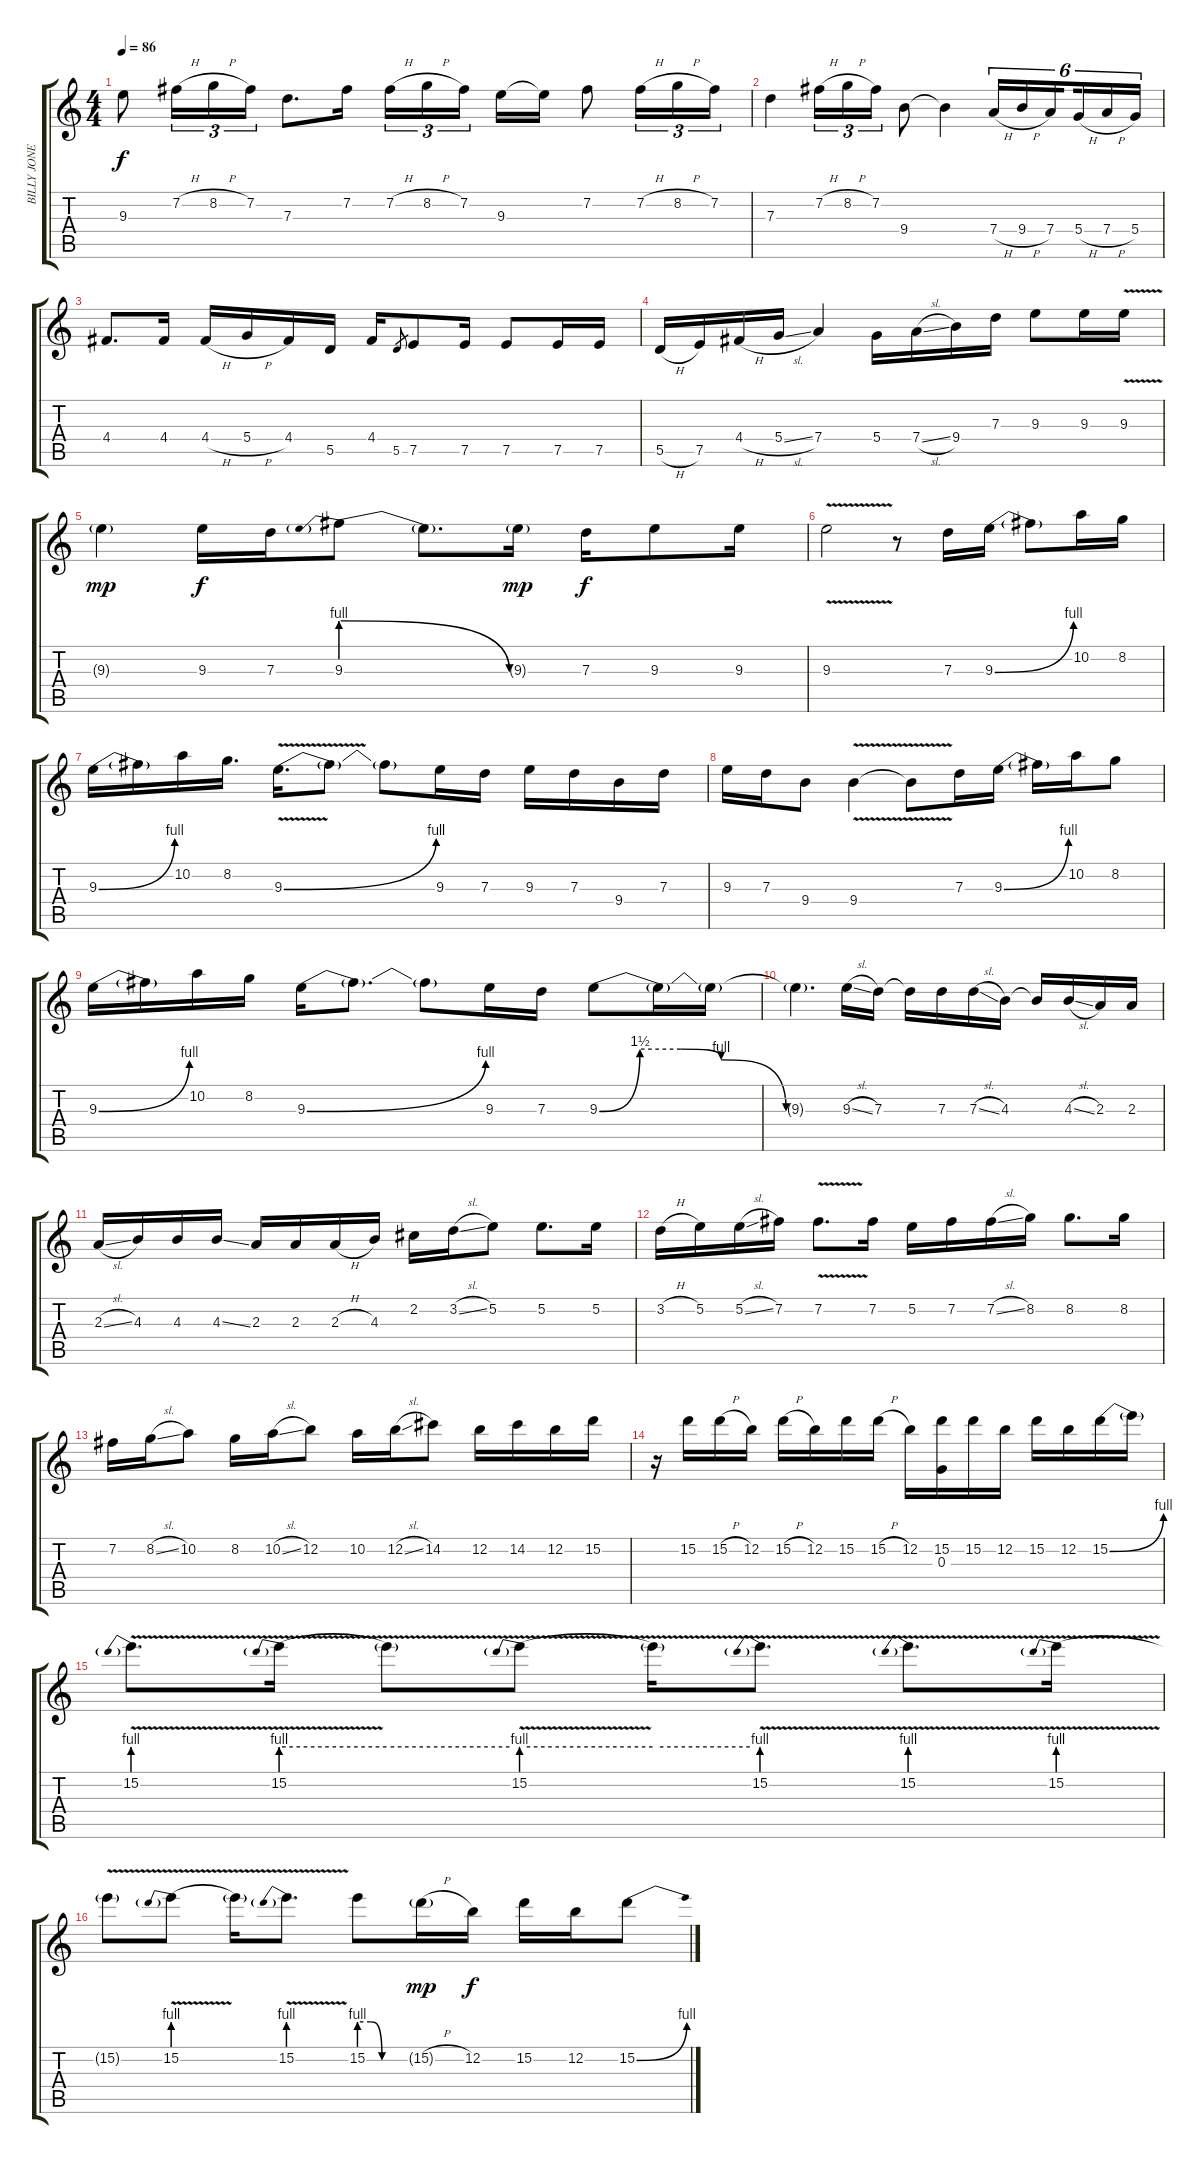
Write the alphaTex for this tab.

\track ("BILLY JONES" "BILLY JONE") {instrument electricguitarclean}
\staff {score tabs}
\tuning (E4 B3 G3 D3 A2 E2) {hide}
\ts (4 4)
\tempo 86
\clef g2
\ks c
9.3{t}.8{dy f} 7.2{h}.16{tu (3 2)} 8.2{h}.16{tu (3 2)} 7.2.16{tu (3 2)} 7.3.8{d} 7.2.16 7.2{h}.16{tu (3 2)} 8.2{h}.16{tu (3 2)} 7.2.16{tu (3 2) beam splitsecondary} 9.3.16 9.3{t}.16 7.2.8 7.2{h}.16{tu (3 2)} 8.2{h}.16{tu (3 2)} 7.2.16{tu (3 2)} |
7.3.4 7.2{h}.16{tu (3 2)} 8.2{h}.16{tu (3 2)} 7.2.16{tu (3 2)} 9.4.8 9.4{t}.4 7.4{h}.16{tu (6 4)} 9.4{h}.16{tu (6 4)} 7.4.16{tu (6 4) beam splitsecondary} 5.4{h}.16{tu (6 4)} 7.4{h}.16{tu (6 4)} 5.4.16{tu (6 4)} |
4.4.8{d} 4.4.16 4.4{h}.16 5.4{h}.16 4.4.16 5.5.16 4.4.16 5.5.8{gr} 7.5.8 7.5.16 7.5.8 7.5.16 7.5.16 |
5.5{h}.16 7.5.16 4.4{h}.16 5.4{sl}.16 7.4.4 5.4.16 7.4{sl}.16 9.4.16 7.3.16 9.3.8 9.3.16 9.3{v}.16 |
9.3{g}.4{dy mp} 9.3.16{dy f} 7.3.16 9.3{be (prebendrelease 0 4 60 0)}.8 9.3{t}.8{d} 9.3{g}.16{dy mp} 7.3.16{dy f} 9.3.8 9.3.16 |
9.3{v}.2 r.8 7.3.16 9.3{be (bend 0 0 60 4)}.16 9.3{t}.8 10.2.16 8.2.16 |
9.3{be (bend 0 0 60 4)}.16 9.3{t}.16 10.2.16 8.2.16{d} 9.3{be (bend 0 0 60 4) v}.16{d} 9.3{t}.8 9.3{t}.8 9.3.16 7.3.16 9.3.16 7.3.16 9.4.16 7.3.16 |
9.3.16 7.3.16 9.4.8 9.4{v}.4 9.4{t}.8 7.3.16 9.3{be (bend 0 0 60 4)}.16 9.3{t}.16 10.2.16 8.2.8 |
9.3{be (bend 0 0 60 4)}.16 9.3{t}.16 10.2.16 8.2.16 9.3{be (bend 0 0 60 4)}.16 9.3{t}.8{d} 9.3{t}.8 9.3.16 7.3.16 9.3{be (custom 0 0 10 6 20 6 30 4 46 0 60 0)}.8 9.3{t}.16 9.3{t}.16 |
9.3{t}.4{d} 9.3{sl}.16 7.3.16 7.3{t}.16 7.3.16 7.3{sl}.16 4.3.16 4.3{t}.16 4.3{sl}.16 2.3.16 2.3.16 |
2.3{sl}.16 4.3.16 4.3.16 4.3{ss}.16 2.3.16 2.3.16 2.3{h}.16 4.3.16 2.2.16 3.2{sl}.16 5.2.8 5.2.8{d} 5.2.16 |
3.2{h}.16 5.2.16 5.2{sl}.16 7.2.16 7.2{v}.8{d} 7.2.16 5.2.16 7.2.16 7.2{sl}.16 8.2.16 8.2.8{d} 8.2.16 |
7.2.16 8.2{sl}.16 10.2.8 8.2.16 10.2{sl}.16 12.2.8 10.2.16 12.2{sl}.16 14.2.8 12.2.16 14.2.16 12.2.16 15.2.16 |
r.16 15.2.16 15.2{h}.16 12.2.16 15.2{h}.16 12.2.16 15.2.16 15.2{h}.16 12.2.16 (15.2 0.3).16 15.2.16 12.2.16 15.2.16 12.2.16 15.2{be (bend 0 0 60 4)}.16 15.2{t}.16 |
15.2{be (prebend 0 4 60 4) v}.8{d} 15.2{be (prebend 0 4 60 4) v}.16 15.2{be (hold 0 4 60 4) v t}.8 15.2{be (prebend 0 4 60 4) v}.8 15.2{be (hold 0 4 60 4) v t}.16 15.2{be (prebend 0 4 60 4) v}.8{d} 15.2{be (prebend 0 4 60 4) v}.8{d} 15.2{be (prebend 0 4 60 4) v}.16 |
15.2{t}.8 15.2{be (prebend 0 4 60 4) v}.8 15.2{t}.16 15.2{be (prebend 0 4 60 4) v}.8{d} 15.2{be (custom 0 4 15 4 30 0 60 0)}.8 15.2{h g}.16{dy mp} 12.2.16{dy f} 15.2.16 12.2.16 15.2{be (bend 0 0 60 4)}.8
